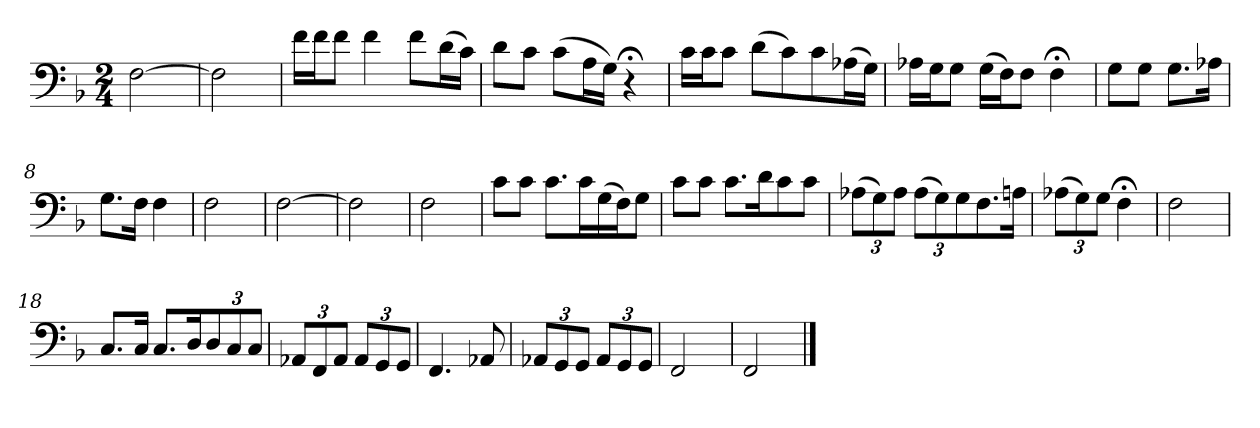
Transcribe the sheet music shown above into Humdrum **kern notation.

**kern
*part1
*staff1
*clefF4
*k[b-]
*F:
*M2/4
*MM88
=1
[2F\
=2
2F\]
=3
16f\LL
16f\J
8f\J
4f\
8f\L
(>16d\L
16c\JJ)
=4
8d\L
8c\J
(>8c\L
16A\L
16G\JJ)
4r;<
=5
16c\LL
16c\J
8c\J
(>8d\L
8c\)
8c\
(>16A-X\L
16G\JJ)
=6
16A-X\LL
16G\J
8G\J
(>16G\LL
16F\J)
8F\J
4F;<\
=7
8G\L
8G\J
8.G\L
16A-X\Jk
!!LO:LB:g=z
=8
8.G\L
16F\Jk
4F\
=9
2F\
=10
[2F\
=11
2F\]
=12
2F\
=13
8c\L
8c\J
8.c\L
16c\L
(>16G\
16F\J)
8G\J
=14
8c\L
8c\J
8.c\L
16d\K
8c\
8c\J
=15
*Xbrackettup
(>12A-X\L
12G\)
12A-\J
(>12A-\L
12G\)
12G\
8.F\
16An\Jk
=16
(>12A-X\L
12G\)
12G\J
4F;<\
=17
2F\
!!LO:LB:g=z
=18
8.C/L
16C/Jk
8.C/L
16D/K
12D/
12C/
12C/J
=19
12AA-X/L
12FF/
12AA-/J
12AA-/L
12GG/
12GG/J
=20
4.FF/
8AA-X/
=21
12AA-X/L
12GG/
12GG/J
12AA-/L
12GG/
12GG/J
=22
2FF/
=23
2FF/
==
*-
